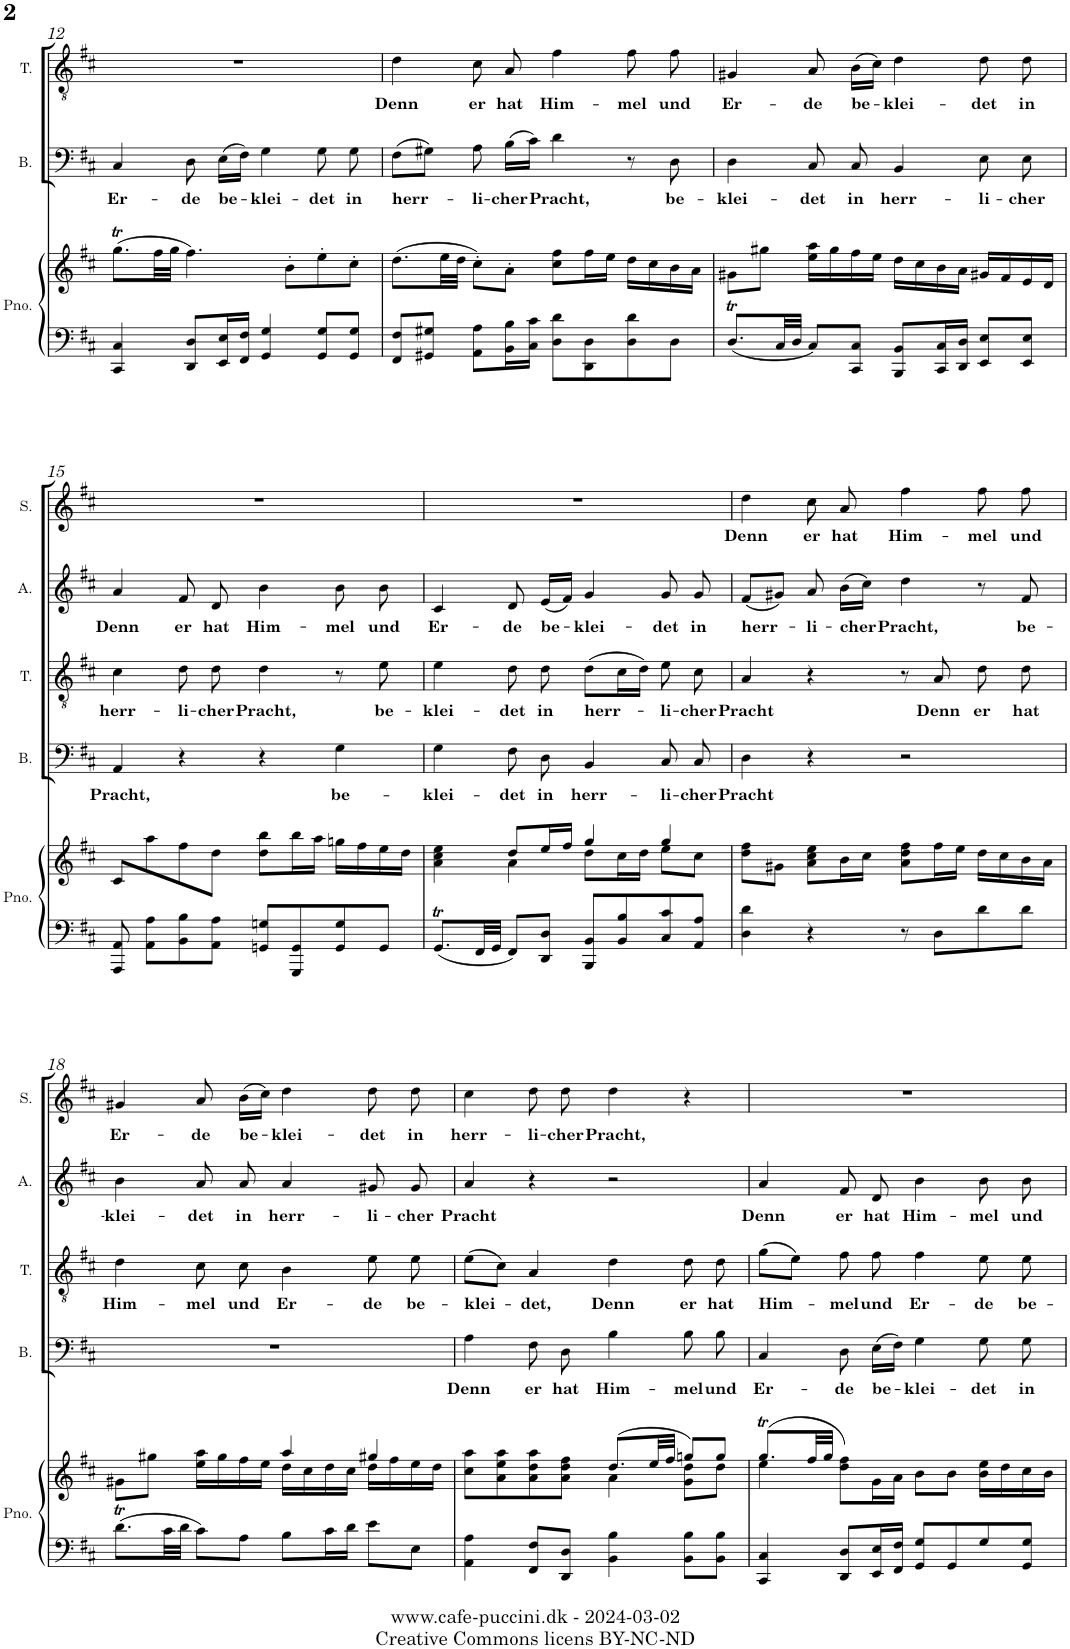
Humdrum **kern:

**kern	**kern	**kern	**text	**kern	**text	**kern	**text	**kern	**text
*part5	*part5	*part4	*part4	*part3	*part3	*part2	*part2	*part1	*part1
*staff6	*staff5	*staff4	*staff4	*staff3	*staff3	*staff2	*staff2	*staff1	*staff1
*I"Piano	*	*I"Bass	*	*I"Tenor	*	*I"Alto	*	*I"Soprano	*
*I'Pno.	*	*I'B.	*	*I'T.	*	*I'A.	*	*I'S.	*
!!LO:PB:g=z
*clefF4	*clefG2	*clefF4	*	*clefGv2	*	*clefG2	*	*clefG2	*
*k[f#c#]	*k[f#c#]	*k[f#c#]	*	*k[f#c#]	*	*k[f#c#]	*	*k[f#c#]	*
*M4/4	*M4/4	*M4/4	*	*M4/4	*	*M4/4	*	*M4/4	*
*met(c)	*met(c)	*met(c)	*	*met(c)	*	*met(c)	*	*met(c)	*
=12	=12	=12	=12	=12	=12	=12	=12	=12	=12
!	!	!	!LO:LY:b	!	!	!	!	!	!
4CC#/ 4C#/	(8.ggT\L	4C#/	Er-	1r	.	1r	.	1r	.
.	32ff#\LL	.	.	.	.	.	.	.	.
.	32gg\JJJ	.	.	.	.	.	.	.	.
!	!	!	!LO:LY:b	!	!	!	!	!	!
8DD/ 8D/L	4.ff#\)	8D\	-de	.	.	.	.	.	.
!	!	!	!LO:LY:b	!	!	!	!	!	!
16EE/ 16E/L	.	(16E\LL	be-	.	.	.	.	.	.
16FF#/ 16F#/JJ	.	16F#\JJ)	.	.	.	.	.	.	.
!	!	!	!LO:LY:b	!	!	!	!	!	!
4GG/ 4G/	.	4G\	-klei-	.	.	.	.	.	.
.	8b'\L	.	.	.	.	.	.	.	.
!	!	!	!LO:LY:b	!	!	!	!	!	!
8GG/ 8G/L	8ee'\	8G\	-det	.	.	.	.	.	.
!	!	!	!LO:LY:b	!	!	!	!	!	!
8GG/ 8G/J	8cc#'\J	8G\	in	.	.	.	.	.	.
=13	=13	=13	=13	=13	=13	=13	=13	=13	=13
!	!	!	!LO:LY:b	!	!LO:LY:b	!	!	!	!
8FF#/ 8F#/L	(8.dd\L	(8F#\L	herr-	4d\	Denn	1r	.	1r	.
8GG#X/ 8G#X/J	.	8G#X\J)	.	.	.	.	.	.	.
.	32ee\LL	.	.	.	.	.	.	.	.
.	32dd\JJJ	.	.	.	.	.	.	.	.
!	!	!	!LO:LY:b	!	!LO:LY:b	!	!	!	!
8AA\ 8A\L	8cc#'\L)	8A\	-li-	8c#\	er	.	.	.	.
!	!	!	!LO:LY:b	!	!LO:LY:b	!	!	!	!
16BB\ 16B\L	8a'\J	(16B\LL	-cher	8A/	hat	.	.	.	.
16C#\ 16c#\JJ	.	16c#\JJ)	.	.	.	.	.	.	.
!	!	!	!LO:LY:b	!	!LO:LY:b	!	!	!	!
8D\ 8d\L	8cc#\ 8ff#\L	4d\	Pracht,	4f#\	Him-	.	.	.	.
8DD\ 8D\	16ff#\L	.	.	.	.	.	.	.	.
.	16ee\JJ	.	.	.	.	.	.	.	.
!	!	!	!	!	!LO:LY:b	!	!	!	!
8D\ 8d\	16dd\LL	8r	.	8f#\	-mel	.	.	.	.
.	16cc#\	.	.	.	.	.	.	.	.
!	!	!	!LO:LY:b	!	!LO:LY:b	!	!	!	!
8D\J	16b\	8D\	be-	8f#\	und	.	.	.	.
.	16a\JJ	.	.	.	.	.	.	.	.
=14	=14	=14	=14	=14	=14	=14	=14	=14	=14
!	!	!	!LO:LY:b	!	!LO:LY:b	!	!	!	!
8.DT/L	8g#X\L	4D\	-klei-	4G#X/	Er-	1r	.	1r	.
.	8gg#X\J	.	.	.	.	.	.	.	.
32C#/LL	.	.	.	.	.	.	.	.	.
32D/JJJ	.	.	.	.	.	.	.	.	.
!	!	!	!LO:LY:b	!	!LO:LY:b	!	!	!	!
8C#/L	16ee\ 16aa\LL	8C#/	-det	8A/	-de	.	.	.	.
.	16gg#\	.	.	.	.	.	.	.	.
!	!	!	!LO:LY:b	!	!LO:LY:b	!	!	!	!
8CC#/ 8C#/J	16ff#\	8C#/	in	(16B\LL	be-	.	.	.	.
.	16ee\JJ	.	.	16c#\JJ)	.	.	.	.	.
!	!	!	!LO:LY:b	!	!LO:LY:b	!	!	!	!
8BBB/ 8BB/L	16dd\LL	4BB/	herr-	4d\	-klei-	.	.	.	.
.	16cc#\	.	.	.	.	.	.	.	.
16CC#/ 16C#/L	16b\	.	.	.	.	.	.	.	.
16DD/ 16D/JJ	16a\JJ	.	.	.	.	.	.	.	.
!	!	!	!LO:LY:b	!	!LO:LY:b	!	!	!	!
8EE/ 8E/L	16g#X/LL	8E\	-li-	8d\	-det	.	.	.	.
.	16f#/	.	.	.	.	.	.	.	.
!	!	!	!LO:LY:b	!	!LO:LY:b	!	!	!	!
8EE/ 8E/J	16e/	8E\	-cher	8d\	in	.	.	.	.
.	16d/JJ	.	.	.	.	.	.	.	.
!!LO:LB:g=z
=15	=15	=15	=15	=15	=15	=15	=15	=15	=15
!	!	!	!LO:LY:b	!	!LO:LY:b	!	!LO:LY:b	!	!
8AAA/ 8AA/	8c#/L	4AA/	Pracht,	4c#\	herr-	4a/	Denn	1r	.
8AA\ 8A\L	8aa\	.	.	.	.	.	.	.	.
!	!	!	!	!	!LO:LY:b	!	!LO:LY:b	!	!
8BB\ 8B\	8ff#\	4r	.	8d\	-li-	8f#/	er	.	.
!	!	!	!	!	!LO:LY:b	!	!LO:LY:b	!	!
8AA\ 8A\J	8dd\J	.	.	8d\	-cher	8d/	hat	.	.
!	!	!	!	!	!LO:LY:b	!	!LO:LY:b	!	!
8GGn/ 8Gn/L	8dd\ 8bb\L	4r	.	4d\	Pracht,	4b\	Him-	.	.
8GGG/ 8GG/	16bb\L	.	.	.	.	.	.	.	.
.	16aa\JJ	.	.	.	.	.	.	.	.
!	!	!	!LO:LY:b	!	!	!	!LO:LY:b	!	!
8GG/ 8G/	16ggn\LL	4G\	be-	8r	.	8b\	-mel	.	.
.	16ff#\	.	.	.	.	.	.	.	.
!	!	!	!	!	!LO:LY:b	!	!LO:LY:b	!	!
8GG/J	16ee\	.	.	8e\	be-	8b\	und	.	.
.	16dd\JJ	.	.	.	.	.	.	.	.
=16	=16	=16	=16	=16	=16	=16	=16	=16	=16
*	*^	*	*	*	*	*	*	*	*
!	!	!	!	!LO:LY:b	!	!LO:LY:b	!	!LO:LY:b	!	!
8.GGT/L	4a\ 4cc#\ 4ee\	4ryy	4G\	-klei-	4e\	-klei-	4c#/	Er-	1r	.
32FF#/LL	.	.	.	.	.	.	.	.	.	.
32GG/JJJ	.	.	.	.	.	.	.	.	.	.
!	!	!	!	!LO:LY:b	!	!LO:LY:b	!	!LO:LY:b	!	!
8FF#/L	8dd/L	4a\	8F#\	-det	8d\	-det	8d/	-de	.	.
!	!	!	!	!LO:LY:b	!	!LO:LY:b	!	!LO:LY:b	!	!
8DD/ 8D/J	16ee/L	.	8D\	in	8d\	in	(16e/LL	be-	.	.
.	16ff#/JJ	.	.	.	.	.	16f#/JJ)	.	.	.
!	!	!	!	!LO:LY:b	!	!LO:LY:b	!	!LO:LY:b	!	!
8BBB/ 8BB/L	4gg/	8dd\L	4BB/	herr-	(8d\L	herr-	4g/	-klei-	.	.
8BB/ 8B/	.	16cc#\L	.	.	16c#\L	.	.	.	.	.
.	.	16dd\JJ	.	.	16d\JJ)	.	.	.	.	.
!	!	!	!	!LO:LY:b	!	!LO:LY:b	!	!LO:LY:b	!	!
8C#/ 8c#/	4gg/	8ee\L	8C#/	-li-	8e\	-li-	8g/	-det	.	.
!	!	!	!	!LO:LY:b	!	!LO:LY:b	!	!LO:LY:b	!	!
8AA/ 8A/J	.	8cc#\J	8C#/	-cher	8c#\	-cher	8g/	in	.	.
=17	=17	=17	=17	=17	=17	=17	=17	=17	=17	=17
!	!	!	!	!LO:LY:b	!	!LO:LY:b	!	!LO:LY:b	!	!LO:LY:b
*	*v	*v	*	*	*	*	*	*	*	*
4D\ 4d\	8dd\ 8ff#\L	4D\	Pracht	4A/	Pracht	(8f#/L	herr-	4dd\	Denn
.	8g#X\J	.	.	.	.	8g#X/J)	.	.	.
!	!	!	!	!	!	!	!LO:LY:b	!	!LO:LY:b
4r	8a\ 8cc#\ 8ee\L	4r	.	4r	.	8a/	-li-	8cc#\	er
!	!	!	!	!	!	!	!LO:LY:b	!	!LO:LY:b
.	16b\L	.	.	.	.	(16b\LL	-cher	8a/	hat
.	16cc#\JJ	.	.	.	.	16cc#\JJ)	.	.	.
!	!	!	!	!	!	!	!LO:LY:b	!	!LO:LY:b
8r	8a\ 8dd\ 8ff#\L	2r	.	8r	.	4dd\	Pracht,	4ff#\	Him-
!	!	!	!	!	!LO:LY:b	!	!	!	!
8D\L	16ff#\L	.	.	8A/	Denn	.	.	.	.
.	16ee\JJ	.	.	.	.	.	.	.	.
!	!	!	!	!	!LO:LY:b	!	!	!	!LO:LY:b
8d\	16dd\LL	.	.	8d\	er	8r	.	8ff#\	-mel
.	16cc#\	.	.	.	.	.	.	.	.
!	!	!	!	!	!LO:LY:b	!	!LO:LY:b	!	!LO:LY:b
8d\J	16b\	.	.	8d\	hat	8f#/	be-	8ff#\	und
.	16a\JJ	.	.	.	.	.	.	.	.
!!LO:LB:g=z
=18	=18	=18	=18	=18	=18	=18	=18	=18	=18
*	*^	*	*	*	*	*	*	*	*
!	!	!	!	!	!	!LO:LY:b	!	!LO:LY:b	!	!LO:LY:b
8.dT\L	8g#X\L	2ryy	1r	.	4d\	Him-	4b\	-klei-	4g#X/	Er-
.	8gg#X\J	.	.	.	.	.	.	.	.	.
32c#\LL	.	.	.	.	.	.	.	.	.	.
32d\JJJ	.	.	.	.	.	.	.	.	.	.
!	!	!	!	!	!	!LO:LY:b	!	!LO:LY:b	!	!LO:LY:b
8c#\L	16ee\ 16aa\LL	.	.	.	8c#\	-mel	8a/	-det	8a/	-de
.	16gg#\	.	.	.	.	.	.	.	.	.
!	!	!	!	!	!	!LO:LY:b	!	!LO:LY:b	!	!LO:LY:b
8A\J	16ff#\	.	.	.	8c#\	und	8a/	in	(16b\LL	be-
.	16ee\JJ	.	.	.	.	.	.	.	16cc#\JJ)	.
!	!	!	!	!	!	!LO:LY:b	!	!LO:LY:b	!	!LO:LY:b
8B\L	4aa/	16dd\LL	.	.	4B\	Er-	4a/	herr-	4dd\	-klei-
.	.	16cc#\	.	.	.	.	.	.	.	.
16c#\L	.	16dd\	.	.	.	.	.	.	.	.
16d\JJ	.	16cc#\JJ	.	.	.	.	.	.	.	.
!	!	!	!	!	!	!LO:LY:b	!	!LO:LY:b	!	!LO:LY:b
8e\L	4gg#X/	16dd\LL	.	.	8e\	-de	8g#X/	-li-	8dd\	-det
.	.	16ff#\	.	.	.	.	.	.	.	.
!	!	!	!	!	!	!LO:LY:b	!	!LO:LY:b	!	!LO:LY:b
8E\J	.	16ee\	.	.	8e\	be-	8g#/	-cher	8dd\	in
.	.	16dd\JJ	.	.	.	.	.	.	.	.
=19	=19	=19	=19	=19	=19	=19	=19	=19	=19	=19
!	!	!	!	!LO:LY:b	!	!LO:LY:b	!	!LO:LY:b	!	!LO:LY:b
4AA\ 4A\	8cc#\ 8aa\L	2ryy	4A\	Denn	(8e\L	-klei-	4a/	Pracht	4cc#\	herr-
.	8a\ 8ee\ 8aa\	.	.	.	8c#\J)	.	.	.	.	.
!	!	!	!	!LO:LY:b	!	!LO:LY:b	!	!	!	!LO:LY:b
8FF#/ 8F#/L	8a\ 8dd\ 8aa\	.	8F#\	er	4A/	-det,	4r	.	8dd\	-li-
!	!	!	!	!LO:LY:b	!	!	!	!	!	!LO:LY:b
8DD/ 8D/J	8a\ 8dd\ 8ff#\J	.	8D\	hat	.	.	.	.	8dd\	-cher
!	!	!	!	!LO:LY:b	!	!LO:LY:b	!	!	!	!LO:LY:b
4BB\ 4B\	(8.dd/L	4a\	4B\	Him-	4d\	Denn	2r	.	4dd\	Pracht,
.	32ee/LL	.	.	.	.	.	.	.	.	.
.	32ff#/JJJ	.	.	.	.	.	.	.	.	.
!	!	!	!	!LO:LY:b	!	!LO:LY:b	!	!	!	!
8BB\ 8B\L	8ggn/L)	8g\ 8dd\L	8B\	-mel	8d\	er	.	.	4r	.
!	!	!	!	!LO:LY:b	!	!LO:LY:b	!	!	!	!
8BB\ 8B\J	8gg/J	8dd\J	8B\	und	8d\	hat	.	.	.	.
=20	=20	=20	=20	=20	=20	=20	=20	=20	=20	=20
!	!	!	!	!LO:LY:b	!	!LO:LY:b	!	!LO:LY:b	!	!
4CC#/ 4C#/	(8.ggT/L	4ee\	4C#/	Er-	(8g\L	Him-	4a/	Denn	1r	.
.	.	.	.	.	8e\J)	.	.	.	.	.
.	32ff#/LL	.	.	.	.	.	.	.	.	.
.	32gg/JJJ	.	.	.	.	.	.	.	.	.
!	!	!	!	!LO:LY:b	!	!LO:LY:b	!	!LO:LY:b	!	!
8DD/ 8D/L	8dd\ 8ff#\L)	4ryy	8D\	-de	8f#\	-mel	8f#/	er	.	.
!	!	!	!	!LO:LY:b	!	!LO:LY:b	!	!LO:LY:b	!	!
16EE/ 16E/L	16g\L	.	(16E\LL	be-	8f#\	und	8d/	hat	.	.
16FF#/ 16F#/JJ	16a\JJ	.	16F#\JJ)	.	.	.	.	.	.	.
!	!	!	!	!LO:LY:b	!	!LO:LY:b	!	!LO:LY:b	!	!
8GG/ 8G/L	8b\L	2ryy	4G\	-klei-	4f#\	Er-	4b\	Him-	.	.
8GG/	8b\J	.	.	.	.	.	.	.	.	.
!	!	!	!	!LO:LY:b	!	!LO:LY:b	!	!LO:LY:b	!	!
8G/	16b\ 16ee\LL	.	8G\	-det	8e\	-de	8b\	-mel	.	.
.	16dd\	.	.	.	.	.	.	.	.	.
!	!	!	!	!LO:LY:b	!	!LO:LY:b	!	!LO:LY:b	!	!
8GG/ 8G/J	16cc#\	.	8G\	in	8e\	be-	8b\	und	.	.
.	16b\JJ	.	.	.	.	.	.	.	.	.
*	*v	*v	*	*	*	*	*	*	*	*
=	=	=	=	=	=	=	=	=	=
*-	*-	*-	*-	*-	*-	*-	*-	*-	*-
